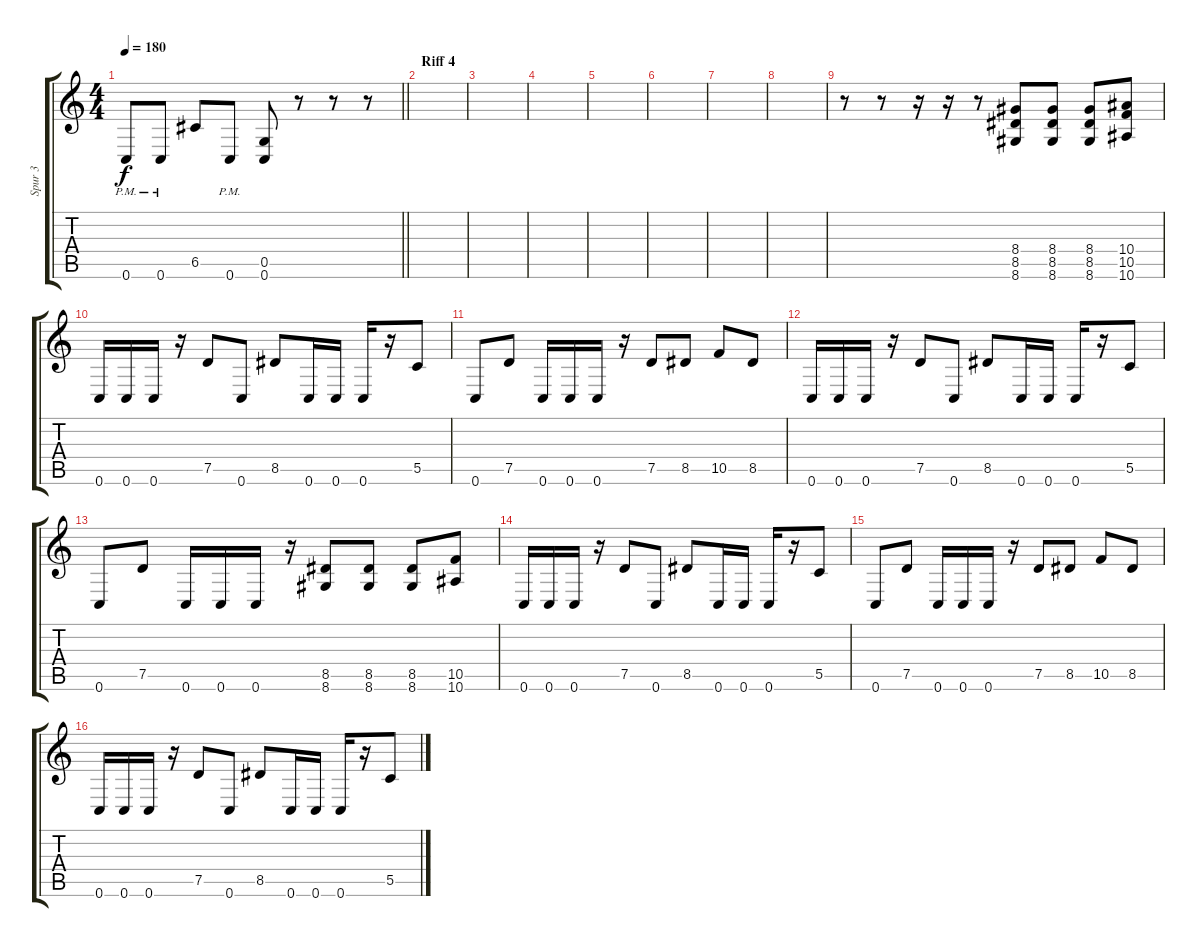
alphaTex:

\track ("Spur 3" "Spur 3") {instrument overdrivenguitar}
\staff {score tabs}
\tuning (D4 A3 F3 C3 G2 C2) {hide}
\ts (4 4)
\tempo 180
\clef g2
\barLineRight lightlight
\ks c
0.6{pm}.8{dy f} 0.6{pm}.8 6.5.8 0.6{pm}.8 (0.5 0.6).8 r.8 r.8 r.8 |
\section ("" "Riff 4")
|
|
|
|
|
|
|
r.8 r.8 r.16 r.16 r.8 (8.4 8.5 8.6).8 (8.4 8.5 8.6).8 (8.4 8.5 8.6).8 (10.4 10.5 10.6).8 |
0.6.16 0.6.16 0.6.16 r.16 7.5.8 0.6.8 8.5.8 0.6.16 0.6.16 0.6.16 r.16 5.5.8 |
0.6.8 7.5.8 0.6.16 0.6.16 0.6.16 r.16 7.5.8 8.5.8 10.5.8 8.5.8 |
0.6.16 0.6.16 0.6.16 r.16 7.5.8 0.6.8 8.5.8 0.6.16 0.6.16 0.6.16 r.16 5.5.8 |
0.6.8 7.5.8 0.6.16 0.6.16 0.6.16 r.16 (8.5 8.6).8 (8.5 8.6).8 (8.5 8.6).8 (10.5 10.6).8 |
0.6.16 0.6.16 0.6.16 r.16 7.5.8 0.6.8 8.5.8 0.6.16 0.6.16 0.6.16 r.16 5.5.8 |
0.6.8 7.5.8 0.6.16 0.6.16 0.6.16 r.16 7.5.8 8.5.8 10.5.8 8.5.8 |
0.6.16 0.6.16 0.6.16 r.16 7.5.8 0.6.8 8.5.8 0.6.16 0.6.16 0.6.16 r.16 5.5.8
